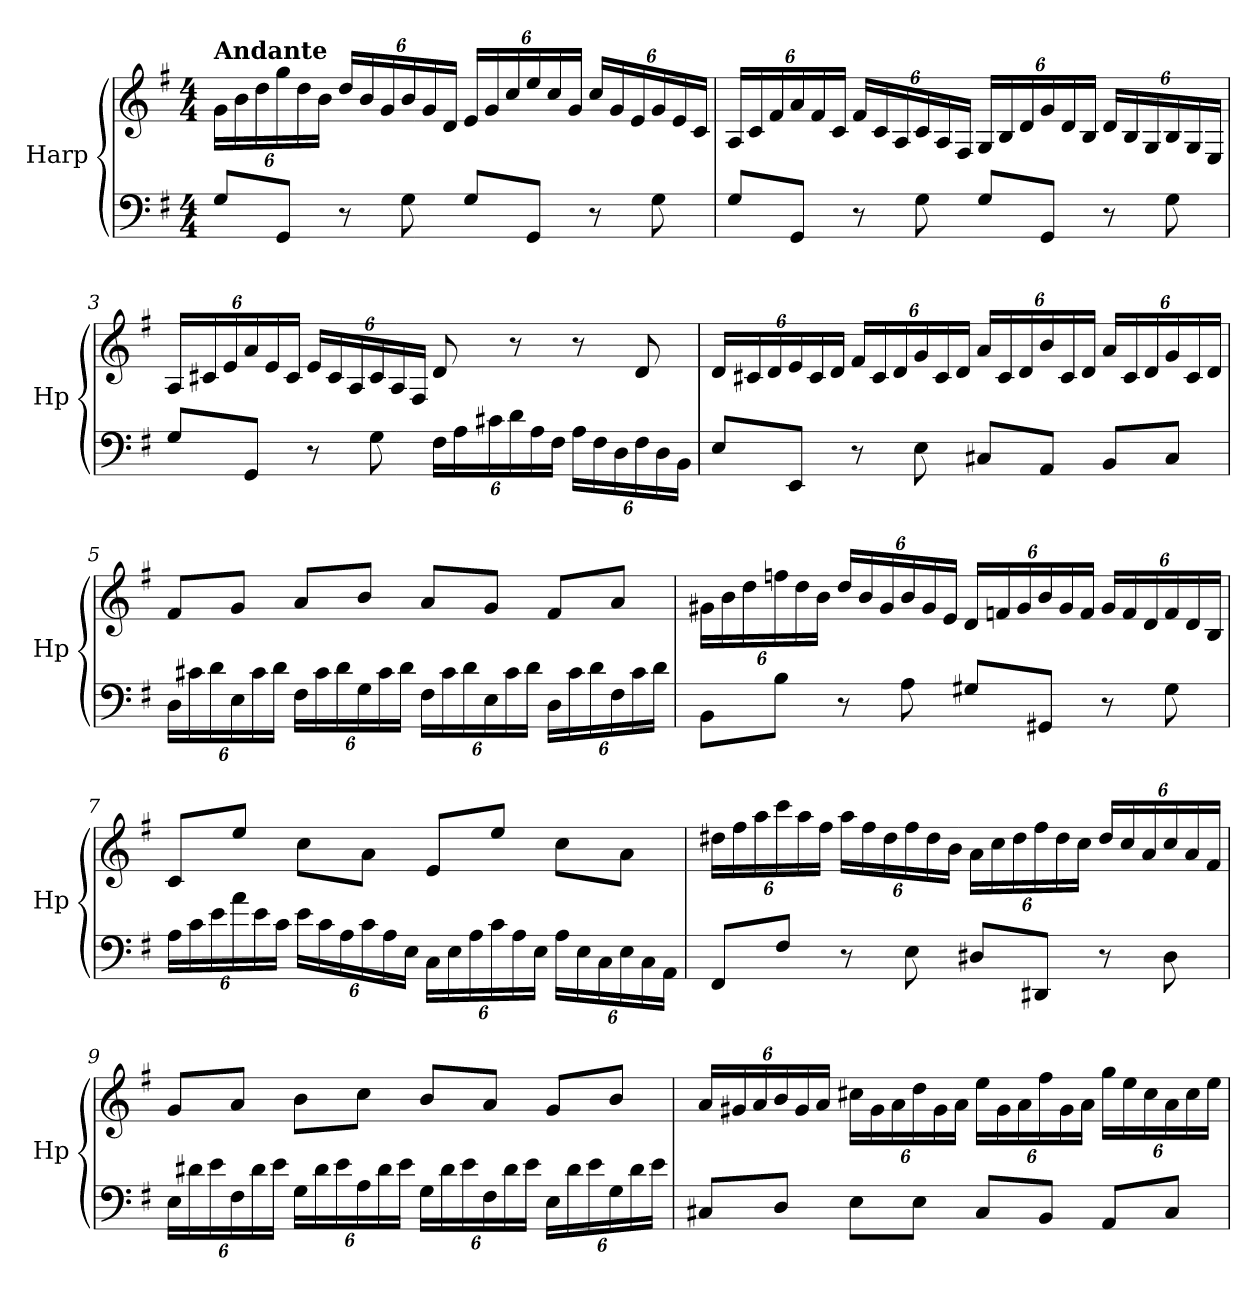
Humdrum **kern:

**kern	**kern
*part1	*part1
*staff2	*staff1
*I"Harp	*
*I'Hp	*
*clefF4	*clefG2
*k[f#]	*k[f#]
*M4/4	*M4/4
*	*Xbrackettup
=1	=1
!	!LO:TX:a:B:t=Andante
8G/L	24g\LL
.	24b\
.	24dd\
8GG/J	24gg\
.	24dd\
.	24b\JJ
8r	24dd/LL
.	24b/
.	24g/
8G\	24b/
.	24g/
.	24d/JJ
8G/L	24e/LL
.	24g/
.	24cc/
8GG/J	24ee/
.	24cc/
.	24g/JJ
8r	24cc/LL
.	24g/
.	24e/
8G\	24g/
.	24e/
.	24c/JJ
!!LO:LB:g=z
=2	=2
8G/L	24A/LL
.	24c/
.	24f#/
8GG/J	24a/
.	24f#/
.	24c/JJ
8r	24f#/LL
.	24c/
.	24A/
8G\	24c/
.	24A/
.	24F#/JJ
8G/L	24G/LL
.	24B/
.	24d/
8GG/J	24g/
.	24d/
.	24B/JJ
8r	24d/LL
.	24B/
.	24G/
8G\	24B/
.	24G/
.	24E/JJ
!!LO:LB:g=z
=3	=3
8G/L	24A/LL
.	24c#X/
.	24e/
8GG/J	24a/
.	24e/
.	24c#/JJ
8r	24e/LL
.	24c#/
.	24A/
8G\	24c#/
.	24A/
.	24F#/JJ
*Xbrackettup	*
24F#\LL	8d/
24A\	.
24c#X\	.
24d\	8r
24A\	.
24F#\JJ	.
24A\LL	8r
24F#\	.
24D\	.
24F#\	8d/
24D\	.
24BB\JJ	.
!!LO:LB:g=z
=4	=4
8E/L	24d/LL
.	24c#X/
.	24d/
8EE/J	24e/
.	24c#/
.	24d/JJ
8r	24f#/LL
.	24c#/
.	24d/
8E\	24g/
.	24c#/
.	24d/JJ
8C#X/L	24a/LL
.	24c#/
.	24d/
8AA/J	24b/
.	24c#/
.	24d/JJ
8BB/L	24a/LL
.	24c#/
.	24d/
8C#/J	24g/
.	24c#/
.	24d/JJ
!!LO:LB:g=z
=5	=5
24D\LL	8f#/L
24c#X\	.
24d\	.
24E\	8g/J
24c#\	.
24d\JJ	.
24F#\LL	8a/L
24c#\	.
24d\	.
24G\	8b/J
24c#\	.
24d\JJ	.
24F#\LL	8a/L
24c#\	.
24d\	.
24E\	8g/J
24c#\	.
24d\JJ	.
24D\LL	8f#/L
24c#\	.
24d\	.
24F#\	8a/J
24c#\	.
24d\JJ	.
!!LO:PB:g=z
=6	=6
8BB\L	24g#X\LL
.	24b\
.	24dd\
8B\J	24ffn\
.	24dd\
.	24b\JJ
8r	24dd/LL
.	24b/
.	24g#/
8A\	24b/
.	24g#/
.	24e/JJ
8G#X/L	24d/LL
.	24fn/
.	24g#/
8GG#X/J	24b/
.	24g#/
.	24f/JJ
8r	24g#/LL
.	24f/
.	24d/
8G#\	24f/
.	24d/
.	24B/JJ
!!LO:LB:g=z
=7	=7
24A\LL	8c/L
24c\	.
24e\	.
24a\	8ee/J
24e\	.
24c\JJ	.
24e\LL	8cc\L
24c\	.
24A\	.
24c\	8a\J
24A\	.
24E\JJ	.
24C\LL	8e/L
24E\	.
24A\	.
24c\	8ee/J
24A\	.
24E\JJ	.
24A\LL	8cc\L
24E\	.
24C\	.
24E\	8a\J
24C\	.
24AA\JJ	.
!!LO:LB:g=z
=8	=8
8FF#/L	24dd#X\LL
.	24ff#\
.	24aa\
8F#/J	24ccc\
.	24aa\
.	24ff#\JJ
8r	24aa\LL
.	24ff#\
.	24dd#\
8E\	24ff#\
.	24dd#\
.	24b\JJ
8D#X/L	24a\LL
.	24cc\
.	24dd#\
8DD#X/J	24ff#\
.	24dd#\
.	24cc\JJ
8r	24dd#/LL
.	24cc/
.	24a/
8D#\	24cc/
.	24a/
.	24f#/JJ
!!LO:LB:g=z
=9	=9
24E\LL	8g/L
24d#X\	.
24e\	.
24F#\	8a/J
24d#\	.
24e\JJ	.
24G\LL	8b\L
24d#\	.
24e\	.
24A\	8cc\J
24d#\	.
24e\JJ	.
24G\LL	8b/L
24d#\	.
24e\	.
24F#\	8a/J
24d#\	.
24e\JJ	.
24E\LL	8g/L
24d#\	.
24e\	.
24G\	8b/J
24d#\	.
24e\JJ	.
!!LO:LB:g=z
=10	=10
8C#X/L	24a/LL
.	24g#X/
.	24a/
8D/J	24b/
.	24g#/
.	24a/JJ
8E\L	24cc#X\LL
.	24g#\
.	24a\
8E\J	24dd\
.	24g#\
.	24a\JJ
8C#/L	24ee\LL
.	24g#\
.	24a\
8BB/J	24ff#\
.	24g#\
.	24a\JJ
8AA/L	24gg\LL
.	24ee\
.	24cc#\
8C#/J	24a\
.	24cc#\
.	24ee\JJ
=	=
*-	*-
